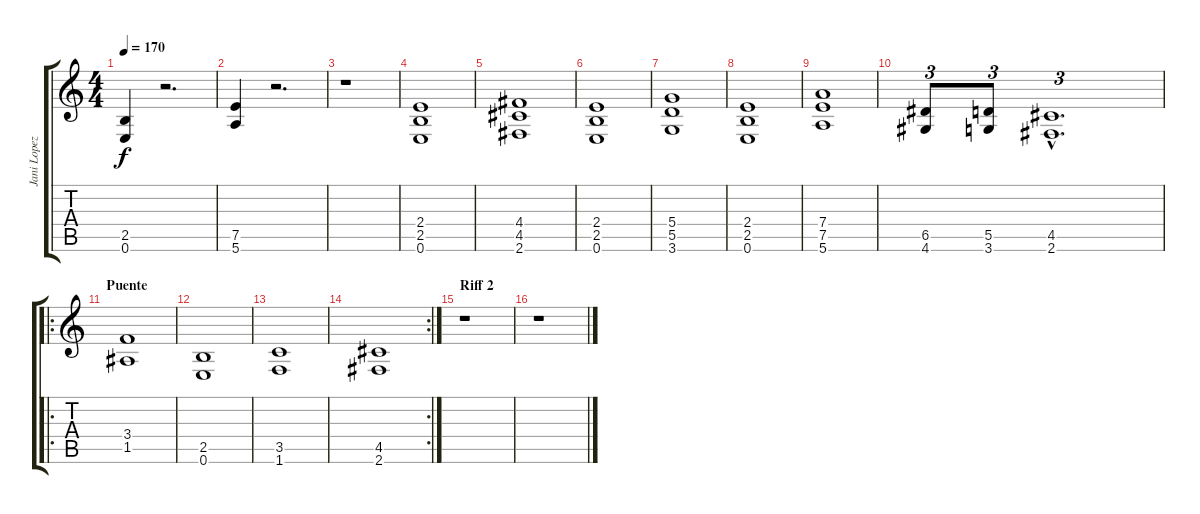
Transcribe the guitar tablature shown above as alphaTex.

\track ("Jani Lopez (Guitarra) 14 años" "Jani Lopez") {instrument overdrivenguitar}
\staff {score tabs}
\tuning (E4 B3 G3 D3 A2 E2) {hide}
\ts (4 4)
\tempo 170
\clef g2
\ks c
(2.5 0.6).4{dy f} r.2{d} |
(7.5 5.6).4 r.2{d} |
r.1 |
(2.4 2.5 0.6).1 |
(4.4 4.5 2.6).1 |
(2.4 2.5 0.6).1 |
(5.4 5.5 3.6).1 |
(2.4 2.5 0.6).1 |
(7.4 7.5 5.6).1 |
(6.5 4.6).8{tu (3 2)} (5.5 3.6).8{tu (3 2)} (4.5{hac} 2.6{hac}).1{d tu (3 2)} |
\ro
\section ("" "Puente")
(3.4 1.5).1 |
(2.5 0.6).1 |
(3.5 1.6).1 |
\rc 2
(4.5 2.6).1 |
\section ("" "Riff 2")
r.1 |
r.1
